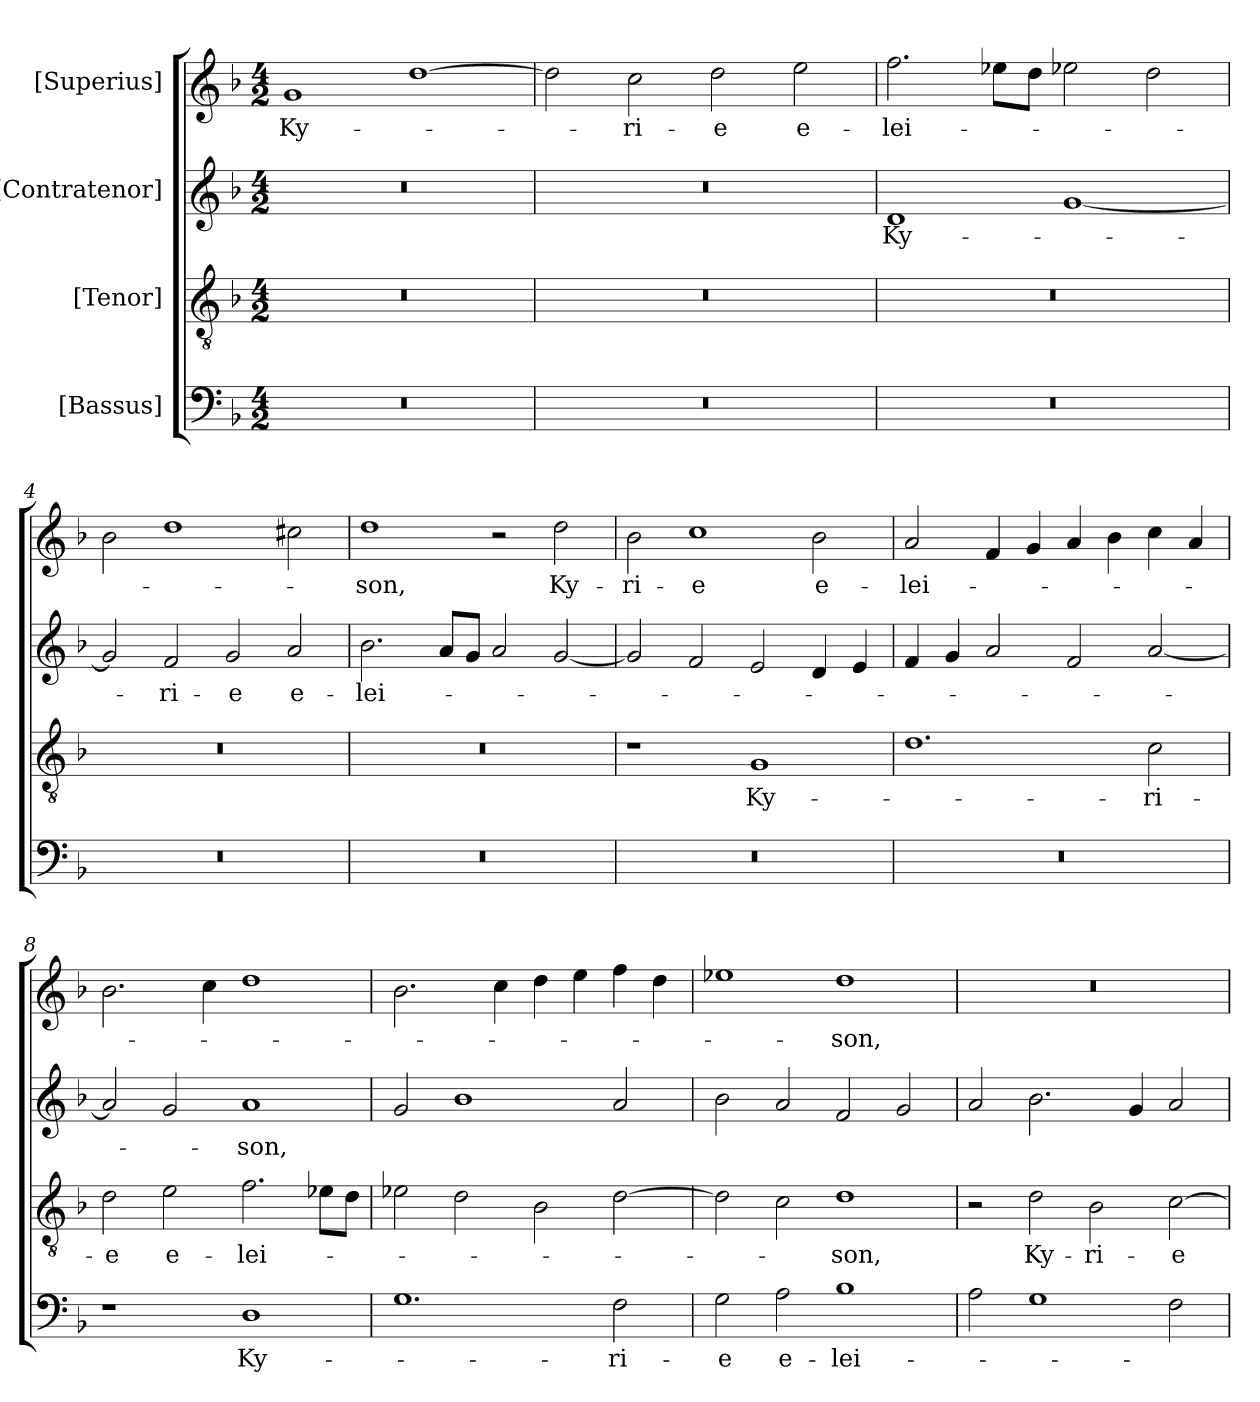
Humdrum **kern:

**kern	**text	**kern	**text	**kern	**text	**kern	**text
*part4	*part4	*part3	*part3	*part2	*part2	*part1	*part1
*staff4	*staff4	*staff3	*staff3	*staff2	*staff2	*staff1	*staff1
*I"[Bassus]	*	*I"[Tenor]	*	*I"[Contratenor]	*	*I"[Superius]	*
*clefF4	*	*clefGv2	*	*clefG2	*	*clefG2	*
*k[b-]	*	*k[b-]	*	*k[b-]	*	*k[b-]	*
*M4/2	*	*M4/2	*	*M4/2	*	*M4/2	*
=1	=1	=1	=1	=1	=1	=1	=1
0r	.	0r	.	0r	.	1g/	Ky-
.	.	.	.	.	.	[1dd\	.
=2	=2	=2	=2	=2	=2	=2	=2
0r	.	0r	.	0r	.	2dd\]	.
.	.	.	.	.	.	2cc\	-ri-
.	.	.	.	.	.	2dd\	-e
.	.	.	.	.	.	2ee\	e-
=3	=3	=3	=3	=3	=3	=3	=3
0r	.	0r	.	1d/	Ky-	2.ff\	-lei-
.	.	.	.	.	.	8ee-X\L	.
.	.	.	.	.	.	8dd\J	.
.	.	.	.	[1g/	.	2ee-X\	.
.	.	.	.	.	.	2dd\	.
=4	=4	=4	=4	=4	=4	=4	=4
0r	.	0r	.	2g/]	.	2b-\	.
.	.	.	.	2f/	-ri-	1dd\	.
.	.	.	.	2g/	-e	.	.
.	.	.	.	2a/	e-	2cc#X\	.
=5	=5	=5	=5	=5	=5	=5	=5
0r	.	0r	.	2.b-\	-lei-	1dd\	-son,
.	.	.	.	8a/L	.	.	.
.	.	.	.	8g/J	.	.	.
.	.	.	.	2a/	.	2r	.
.	.	.	.	[2g/	.	2dd\	Ky-
=6	=6	=6	=6	=6	=6	=6	=6
0r	.	1r	.	2g/]	.	2b-\	-ri-
.	.	.	.	2f/	.	1cc\	-e
.	.	1G/	Ky-	2e/	.	.	.
.	.	.	.	4d/	.	2b-\	e-
.	.	.	.	4e/	.	.	.
=7	=7	=7	=7	=7	=7	=7	=7
0r	.	1.d\	.	4f/	.	2a/	-lei-
.	.	.	.	4g/	.	.	.
.	.	.	.	2a/	.	4f/	.
.	.	.	.	.	.	4g/	.
.	.	.	.	2f/	.	4a/	.
.	.	.	.	.	.	4b-\	.
.	.	2c\	-ri-	[2a/	.	4cc\	.
.	.	.	.	.	.	4a/	.
=8	=8	=8	=8	=8	=8	=8	=8
1r	.	2d\	-e	2a/]	.	2.b-\	.
.	.	2e\	e-	2g/	.	.	.
.	.	.	.	.	.	4cc\	.
1D\	Ky-	2.f\	-lei-	1a/	-son,	1dd\	.
.	.	8e-X\L	.	.	.	.	.
.	.	8d\J	.	.	.	.	.
=9	=9	=9	=9	=9	=9	=9	=9
1.G\	.	2e-X\	.	2g/	.	2.b-\	.
.	.	2d\	.	1b-\	.	.	.
.	.	.	.	.	.	4cc\	.
.	.	2B-\	.	.	.	4dd\	.
.	.	.	.	.	.	4ee\	.
2F\	-ri-	[2d\	.	2a/	.	4ff\	.
.	.	.	.	.	.	4dd\	.
=10	=10	=10	=10	=10	=10	=10	=10
2G\	-e	2d\]	.	2b-\	.	1ee-X\	.
2A\	e-	2c\	.	2a/	.	.	.
1B-\	-lei-	1d\	-son,	2f/	.	1dd\	-son,
.	.	.	.	2g/	.	.	.
=11	=11	=11	=11	=11	=11	=11	=11
2A\	.	2r	.	2a/	.	0r	.
1G\	.	2d\	Ky-	2.b-\	.	.	.
.	.	2B-\	-ri-	.	.	.	.
.	.	.	.	4g/	.	.	.
2F\	.	[2c\	-e	2a/	.	.	.
=	=	=	=	=	=	=	=
*-	*-	*-	*-	*-	*-	*-	*-
